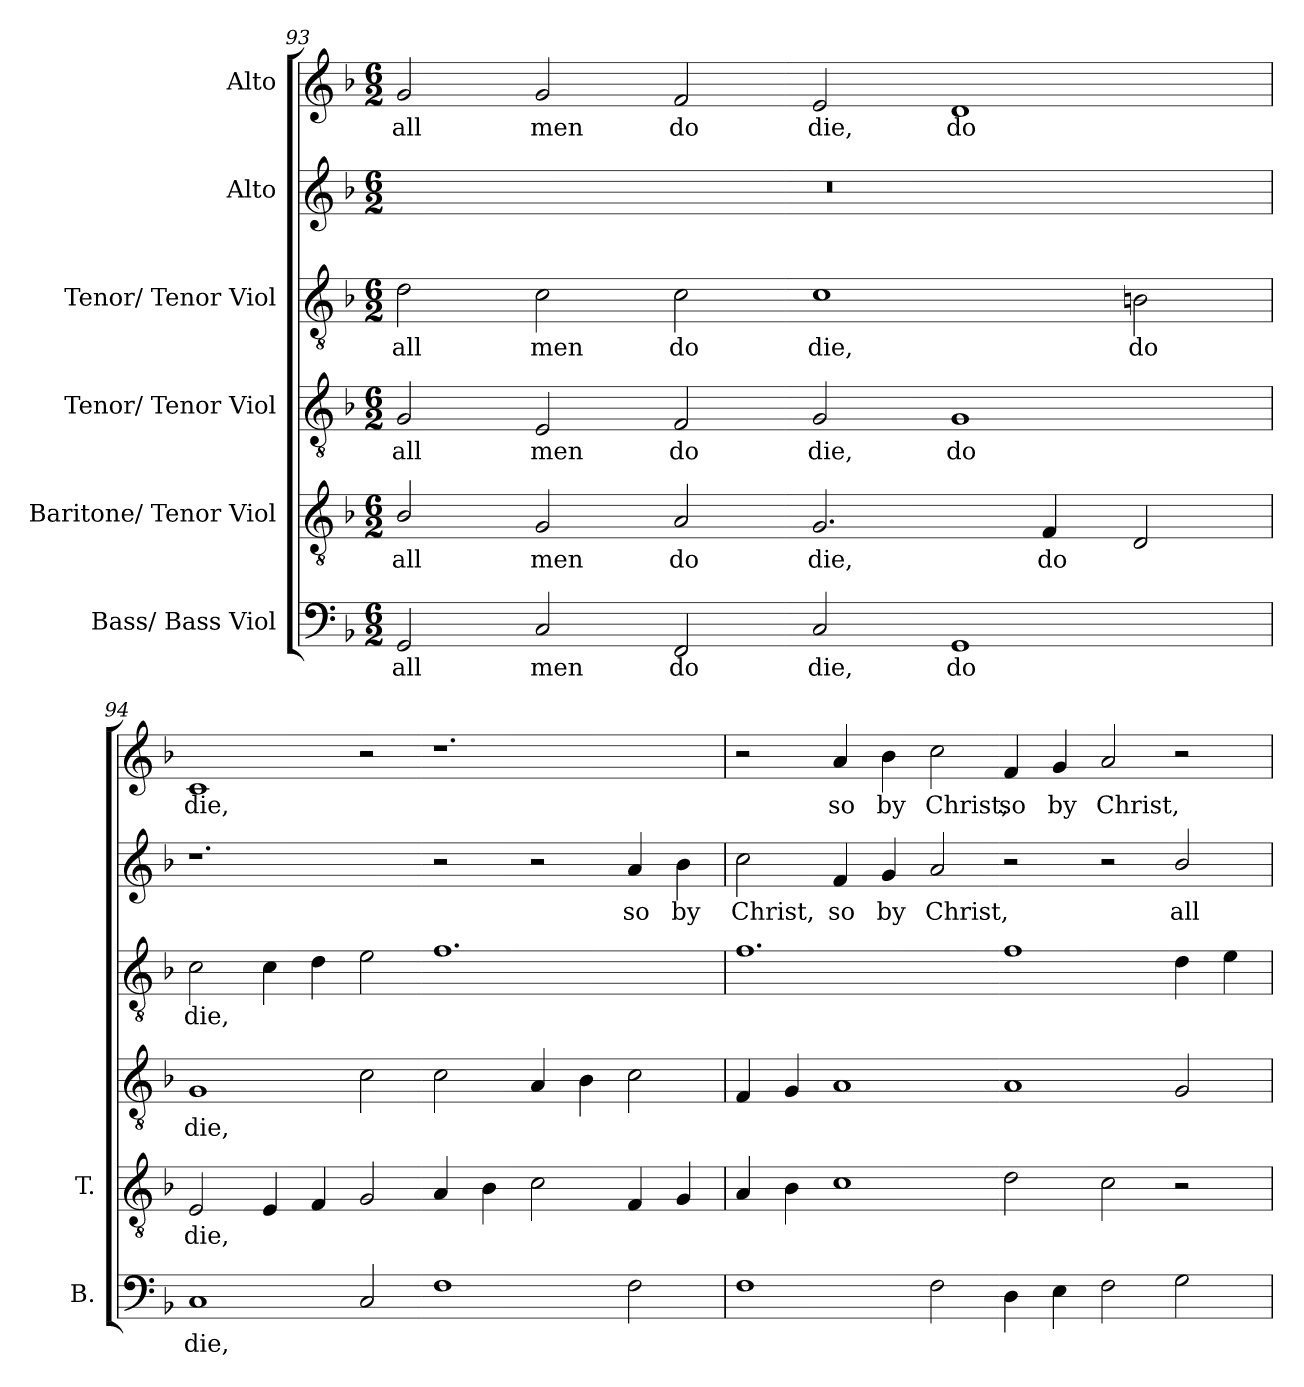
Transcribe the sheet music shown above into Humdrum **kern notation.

**kern	**text	**kern	**text	**kern	**text	**kern	**text	**kern	**text	**kern	**text
*part6	*part6	*part5	*part5	*part4	*part4	*part3	*part3	*part2	*part2	*part1	*part1
*staff6	*staff6	*staff5	*staff5	*staff4	*staff4	*staff3	*staff3	*staff2	*staff2	*staff1	*staff1
*I"Bass/ Bass Viol	*	*I"Baritone/ Tenor Viol	*	*I"Tenor/ Tenor Viol	*	*I"Tenor/ Tenor Viol	*	*I"Alto	*	*I"Alto	*
*I'B.	*	*I'T.	*	*	*	*	*	*	*	*	*
*clefF4	*	*clefGv2	*	*clefGv2	*	*clefGv2	*	*clefG2	*	*clefG2	*
*	*	*ITrd7c12	*	*ITrd7c12	*	*ITrd7c12	*	*	*	*	*
*k[b-]	*	*k[b-]	*	*k[b-]	*	*k[b-]	*	*k[b-]	*	*k[b-]	*
*F:	*	*F:	*	*F:	*	*F:	*	*F:	*	*F:	*
*M6/2	*	*M6/2	*	*M6/2	*	*M6/2	*	*M6/2	*	*M6/2	*
=93	=93	=93	=93	=93	=93	=93	=93	=93	=93	=93	=93
!	!LO:LY:b:color=#000000	!	!	!	!	!	!	!	!	!	!
!	!	!	!LO:LY:b:color=#000000	!	!	!	!	!	!	!	!
!	!	!	!	!	!LO:LY:b:color=#000000	!	!	!	!	!	!
!	!	!	!	!	!	!	!LO:LY:b:color=#000000	!LO:N:vis=1	!	!	!
!	!	!	!	!	!	!	!	!	!	!	!LO:LY:b:color=#000000
2GGi/	all	2BB-i/	all	2GGi/	all	2Di\	all	0.r	.	2gi/	all
!	!LO:LY:b:color=#000000	!	!	!	!	!	!	!	!	!	!
!	!	!	!LO:LY:b:color=#000000	!	!	!	!	!	!	!	!
!	!	!	!	!	!LO:LY:b:color=#000000	!	!	!	!	!	!
!	!	!	!	!	!	!	!LO:LY:b:color=#000000	!	!	!	!
!	!	!	!	!	!	!	!	!	!	!	!LO:LY:b:color=#000000
2Ci/	men	2GGi/	men	2EEi/	men	2Ci\	men	.	.	2gi/	men
!	!LO:LY:b:color=#000000	!	!	!	!	!	!	!	!	!	!
!	!	!	!LO:LY:b:color=#000000	!	!	!	!	!	!	!	!
!	!	!	!	!	!LO:LY:b:color=#000000	!	!	!	!	!	!
!	!	!	!	!	!	!	!LO:LY:b:color=#000000	!	!	!	!
!	!	!	!	!	!	!	!	!	!	!	!LO:LY:b:color=#000000
2FFi/	do	2AAi/	do	2FFi/	do	2Ci\	do	.	.	2fi/	do
!	!LO:LY:b:color=#000000	!	!	!	!	!	!	!	!	!	!
!	!	!	!LO:LY:b:color=#000000	!	!	!	!	!	!	!	!
!	!	!	!	!	!LO:LY:b:color=#000000	!	!	!	!	!	!
!	!	!	!	!	!	!	!LO:LY:b:color=#000000	!	!	!	!
!	!	!	!	!	!	!	!	!	!	!	!LO:LY:b:color=#000000
2Ci/	die,	2.GGi/	die,	2GGi/	die,	1Ci	die,	.	.	2ei/	die,
!	!LO:LY:b:color=#000000	!	!	!	!	!	!	!	!	!	!
!	!	!	!	!	!LO:LY:b:color=#000000	!	!	!	!	!	!
!	!	!	!	!	!	!	!	!	!	!	!LO:LY:b:color=#000000
1GGi	do	.	.	1GGi	do	.	.	.	.	1di	do
!	!	!	!LO:LY:b:color=#000000	!	!	!	!	!	!	!	!
.	.	4FFi/	do	.	.	.	.	.	.	.	.
!	!	!	!	!	!	!	!LO:LY:b:color=#000000	!	!	!	!
.	.	2DDi/	.	.	.	2BBni\	do	.	.	.	.
=94	=94	=94	=94	=94	=94	=94	=94	=94	=94	=94	=94
!	!LO:LY:b:color=#000000	!	!	!	!	!	!	!	!	!	!
!	!	!	!LO:LY:b:color=#000000	!	!	!	!	!	!	!	!
!	!	!	!	!	!LO:LY:b:color=#000000	!	!	!	!	!	!
!	!	!	!	!	!	!	!LO:LY:b:color=#000000	!	!	!	!
!	!	!	!	!	!	!	!	!	!	!	!LO:LY:b:color=#000000
1Ci	die,	2EEi/	die,	1GGi	die,	2Ci\	die,	1.r	.	1ci	die,
.	.	4EEi/	.	.	.	4Ci\	.	.	.	.	.
.	.	4FFi/	.	.	.	4Di\	.	.	.	.	.
2Ci/	.	2GGi/	.	2Ci\	.	2Ei\	.	.	.	2r	.
1Fi	.	4AAi/	.	2Ci\	.	1.Fi	.	2r	.	1.r	.
.	.	4BB-i\	.	.	.	.	.	.	.	.	.
.	.	2Ci\	.	4AAi/	.	.	.	2r	.	.	.
.	.	.	.	4BB-i\	.	.	.	.	.	.	.
!	!	!	!	!	!	!	!	!	!LO:LY:b:color=#000000	!	!
2Fi\	.	4FFi/	.	2Ci\	.	.	.	4ai/	so	.	.
!	!	!	!	!	!	!	!	!	!LO:LY:b:color=#000000	!	!
.	.	4GGi/	.	.	.	.	.	4b-i\	by	.	.
!!LO:PB:g=z
=95	=95	=95	=95	=95	=95	=95	=95	=95	=95	=95	=95
!	!	!	!	!	!	!	!	!	!LO:LY:b:color=#000000	!	!
1Fi	.	4AAi/	.	4FFi/	.	1.Fi	.	2cci\	Christ,	2r	.
.	.	4BB-i\	.	4GGi/	.	.	.	.	.	.	.
!	!	!	!	!	!	!	!	!	!LO:LY:b:color=#000000	!	!
!	!	!	!	!	!	!	!	!	!	!	!LO:LY:b:color=#000000
.	.	1Ci	.	1AAi	.	.	.	4fi/	so	4ai/	so
!	!	!	!	!	!	!	!	!	!LO:LY:b:color=#000000	!	!
!	!	!	!	!	!	!	!	!	!	!	!LO:LY:b:color=#000000
.	.	.	.	.	.	.	.	4gi/	by	4b-i\	by
!	!	!	!	!	!	!	!	!	!LO:LY:b:color=#000000	!	!
!	!	!	!	!	!	!	!	!	!	!	!LO:LY:b:color=#000000
2Fi\	.	.	.	.	.	.	.	2ai/	Christ,	2cci\	Christ,
!	!	!	!	!	!	!	!	!	!	!	!LO:LY:b:color=#000000
4Di\	.	2Di\	.	1AAi	.	1Fi	.	2r	.	4fi/	so
!	!	!	!	!	!	!	!	!	!	!	!LO:LY:b:color=#000000
4Ei\	.	.	.	.	.	.	.	.	.	4gi/	by
!	!	!	!	!	!	!	!	!	!	!	!LO:LY:b:color=#000000
2Fi\	.	2Ci\	.	.	.	.	.	2r	.	2ai/	Christ,
!	!	!	!	!	!	!	!	!	!LO:LY:b:color=#000000	!	!
2Gi\	.	2r	.	2GGi/	.	4Di\	.	2b-i/	all	2r	.
.	.	.	.	.	.	4Ei\	.	.	.	.	.
=	=	=	=	=	=	=	=	=	=	=	=
*-	*-	*-	*-	*-	*-	*-	*-	*-	*-	*-	*-
